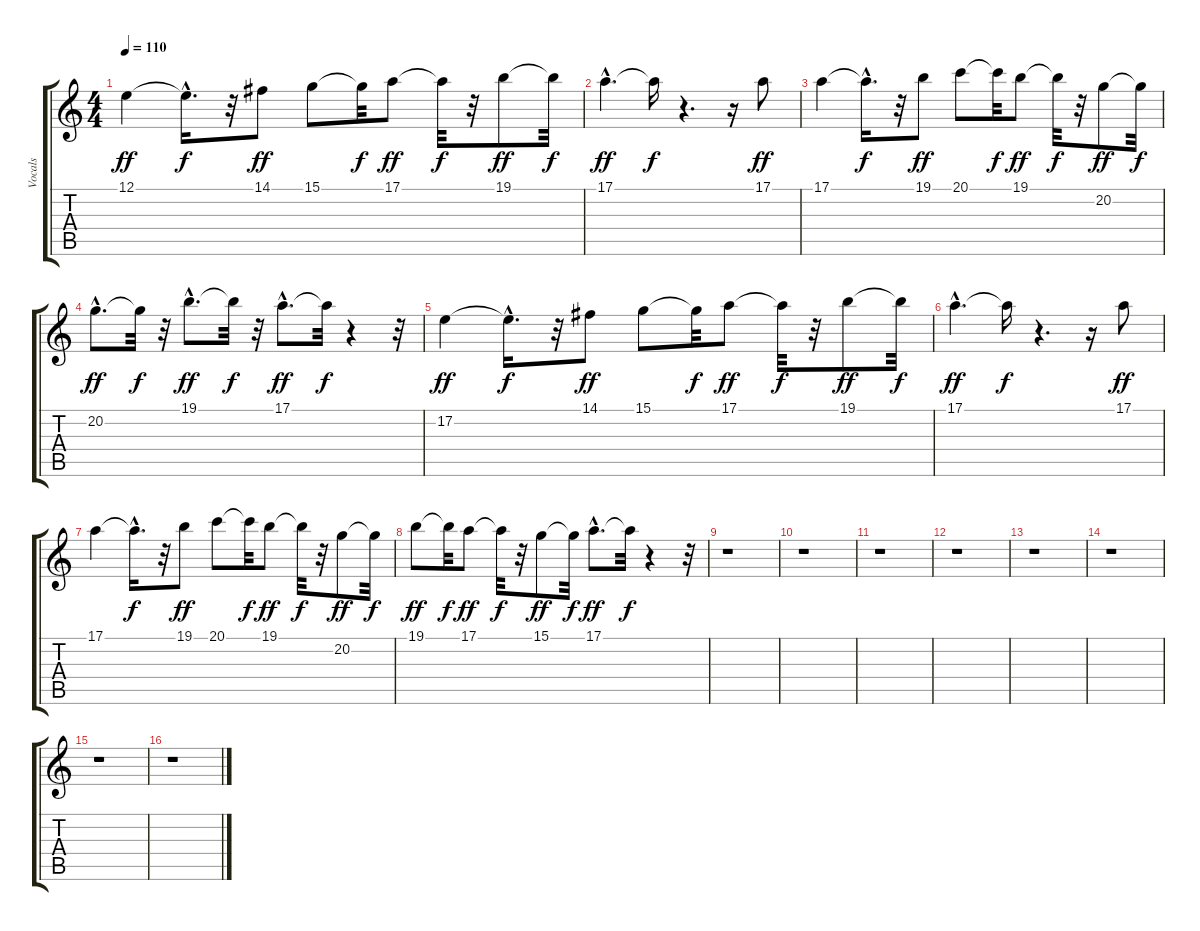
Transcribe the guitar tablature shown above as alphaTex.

\track ("Vocals" "Vocals") {instrument choiraahs}
\staff {score tabs}
\tuning (E4 B3 G3 D3 A2 E2) {hide}
\ts (4 4)
\tempo 110
\clef g2
\ks c
12.1.4{dy ff} 12.1{hac t}.16{d dy f} r.32 14.1.8{dy ff} 15.1.8 15.1{t}.32{dy f} 17.1.8{dy ff} 17.1{t}.32{dy f} r.32 19.1.8{dy ff} 19.1{t}.32{dy f} |
17.1{hac}.4{d dy ff} 17.1{t}.16{dy f} r.4{d} r.16 17.1.8{dy ff} |
17.1.4 17.1{hac t}.16{d dy f} r.32 19.1.8{dy ff} 20.1.8 20.1{t}.32{dy f} 19.1.8{dy ff} 19.1{t}.32{dy f} r.32 20.2.8{dy ff} 20.2{t}.32{dy f} |
20.2{hac}.8{d dy ff} 20.2{t}.32{dy f} r.32 19.1{hac}.8{d dy ff} 19.1{t}.32{dy f} r.32 17.1{hac}.8{d dy ff} 17.1{t}.32{dy f} r.4 r.32 |
17.2.4{dy ff} 17.2{hac t}.16{d dy f} r.32 14.1.8{dy ff} 15.1.8 15.1{t}.32{dy f} 17.1.8{dy ff} 17.1{t}.32{dy f} r.32 19.1.8{dy ff} 19.1{t}.32{dy f} |
17.1{hac}.4{d dy ff} 17.1{t}.16{dy f} r.4{d} r.16 17.1.8{dy ff} |
17.1.4 17.1{hac t}.16{d dy f} r.32 19.1.8{dy ff} 20.1.8 20.1{t}.32{dy f} 19.1.8{dy ff} 19.1{t}.32{dy f} r.32 20.2.8{dy ff} 20.2{t}.32{dy f} |
19.1.8{dy ff} 19.1{t}.32{dy f} 17.1.8{dy ff} 17.1{t}.32{dy f} r.32 15.1.8{dy ff} 15.1{t}.32{dy f} 17.1{hac}.8{d dy ff} 17.1{t}.32{dy f} r.4 r.32 |
r.1 |
r.1 |
r.1 |
r.1 |
r.1 |
r.1 |
r.1 |
r.1
